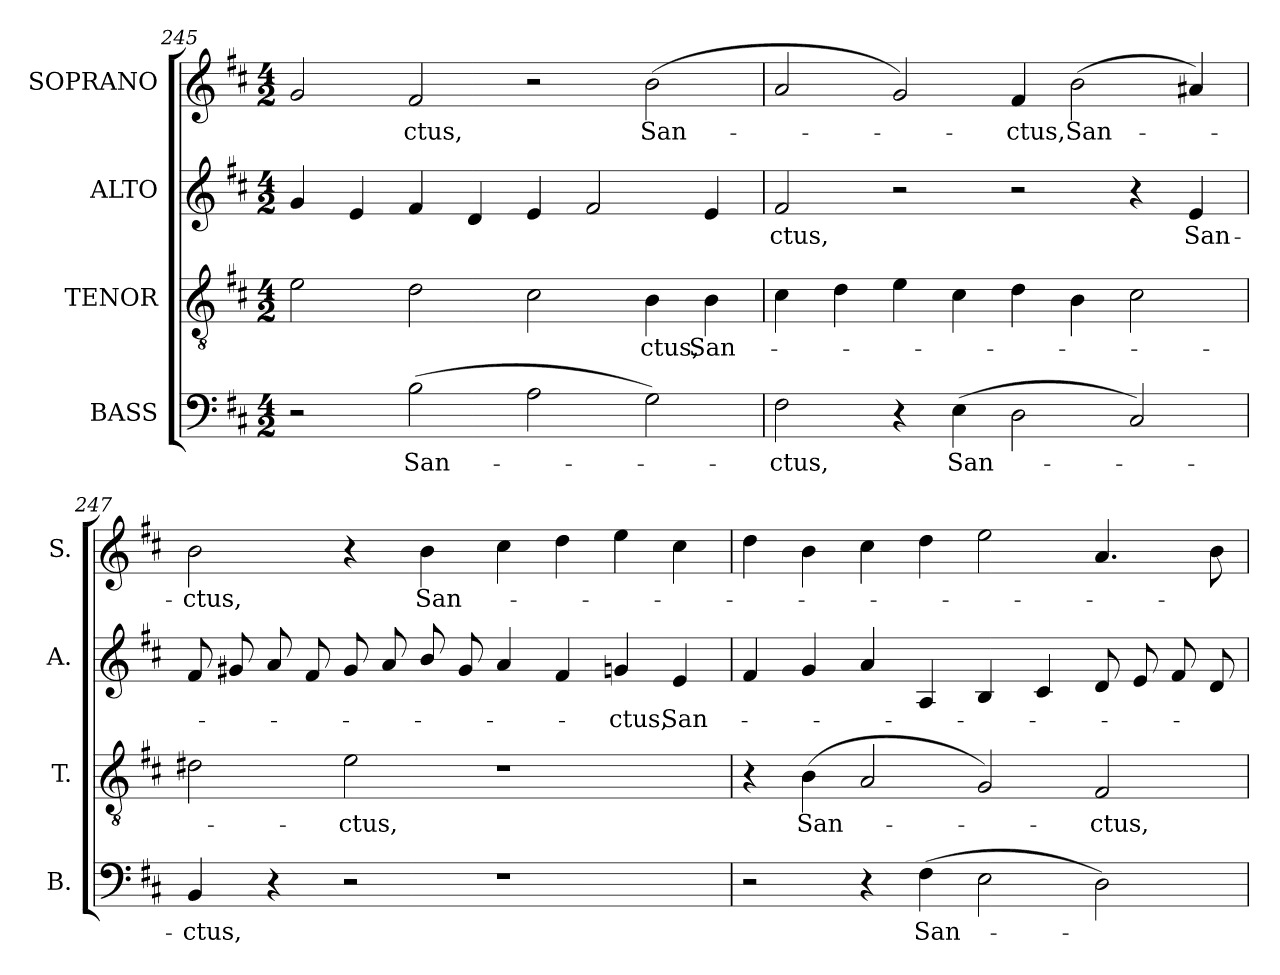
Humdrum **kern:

**kern	**text	**kern	**text	**kern	**text	**kern	**text
*part4	*part4	*part3	*part3	*part2	*part2	*part1	*part1
*staff4	*staff4	*staff3	*staff3	*staff2	*staff2	*staff1	*staff1
*I"BASS	*	*I"TENOR	*	*I"ALTO	*	*I"SOPRANO	*
*I'B.	*	*I'T.	*	*I'A.	*	*I'S.	*
*clefF4	*	*clefGv2	*	*clefG2	*	*clefG2	*
*	*	*ITrd7c12	*	*	*	*	*
*k[f#c#]	*	*k[f#c#]	*	*k[f#c#]	*	*k[f#c#]	*
*D:	*	*D:	*	*D:	*	*D:	*
*M4/2	*	*M4/2	*	*M4/2	*	*M4/2	*
=245	=245	=245	=245	=245	=245	=245	=245
2r	.	2Ei\	.	4gi/	.	2gi/	.
.	.	.	.	4ei/	.	.	.
!	!LO:LY:b:color=#000000	!	!	!	!	!	!
!	!	!	!	!	!	!	!LO:LY:b:color=#000000
(2Bi\	San-	2Di\	.	4f#i/	.	2f#i/	-ctus,
.	.	.	.	4di/	.	.	.
2Ai\	.	2C#i\	.	4ei/	.	2r	.
.	.	.	.	2f#i/	.	.	.
!	!	!	!LO:LY:b:color=#000000	!	!	!	!
!	!	!	!	!	!	!	!LO:LY:b:color=#000000
2Gi\)	.	4BBi\	-ctus,	.	.	(2bi\	San-
!	!	!	!LO:LY:b:color=#000000	!	!	!	!
.	.	4BBi\	San-	4ei/	.	.	.
=246	=246	=246	=246	=246	=246	=246	=246
!	!LO:LY:b:color=#000000	!	!	!	!	!	!
!	!	!	!	!	!LO:LY:b:color=#000000	!	!
2F#i\	-ctus,	4C#i\	.	2f#i/	-ctus,	2ai/	.
.	.	4Di\	.	.	.	.	.
4r	.	4Ei\	.	2r	.	2gi/)	.
!	!LO:LY:b:color=#000000	!	!	!	!	!	!
(4Ei\	San-	4C#i\	.	.	.	.	.
!	!	!	!	!	!	!	!LO:LY:b:color=#000000
2Di\	.	4Di\	.	2r	.	4f#i/	-ctus,
!	!	!	!	!	!	!	!LO:LY:b:color=#000000
.	.	4BBi\	.	.	.	(2bi\	San-
2C#i/)	.	2C#i\	.	4r	.	.	.
!	!	!	!	!	!LO:LY:b:color=#000000	!	!
.	.	.	.	4ei/	San-	4a#Xi/)	.
!!LO:LB:g=z
=247	=247	=247	=247	=247	=247	=247	=247
!	!LO:LY:b:color=#000000	!	!	!	!	!	!
!	!	!	!	!	!	!	!LO:LY:b:color=#000000
4BBi/	-ctus,	2D#Xi\	.	8f#i/	.	2bi\	-ctus,
.	.	.	.	8g#Xi/	.	.	.
4r	.	.	.	8ai/	.	.	.
.	.	.	.	8f#i/	.	.	.
!	!	!	!LO:LY:b:color=#000000	!	!	!	!
2r	.	2Ei\	-ctus,	8g#i/	.	4r	.
.	.	.	.	8ai/	.	.	.
!	!	!	!	!	!	!	!LO:LY:b:color=#000000
.	.	.	.	8bi/	.	4bi\	San-
.	.	.	.	8g#i/	.	.	.
1r	.	1r	.	4ai/	.	4cc#i\	.
.	.	.	.	4f#i/	.	4ddi\	.
!	!	!	!	!	!LO:LY:b:color=#000000	!	!
.	.	.	.	4gni/	-ctus,	4eei\	.
!	!	!	!	!	!LO:LY:b:color=#000000	!	!
.	.	.	.	4ei/	San-	4cc#i\	.
=248	=248	=248	=248	=248	=248	=248	=248
2r	.	4r	.	4f#i/	.	4ddi\	.
!	!	!	!LO:LY:b:color=#000000	!	!	!	!
.	.	(4BBi\	San-	4gi/	.	4bi\	.
4r	.	2AAi/	.	4ai/	.	4cc#i\	.
!	!LO:LY:b:color=#000000	!	!	!	!	!	!
(4F#i\	San-	.	.	4Ai/	.	4ddi\	.
2Ei\	.	2GGi/)	.	4Bi/	.	2eei\	.
.	.	.	.	4c#i/	.	.	.
!	!	!	!LO:LY:b:color=#000000	!	!	!	!
2Di\)	.	2FF#i/	-ctus,	8di/	.	4.ai/	.
.	.	.	.	8ei/	.	.	.
.	.	.	.	8f#i/	.	.	.
.	.	.	.	8di/	.	8bi\	.
=	=	=	=	=	=	=	=
*-	*-	*-	*-	*-	*-	*-	*-
